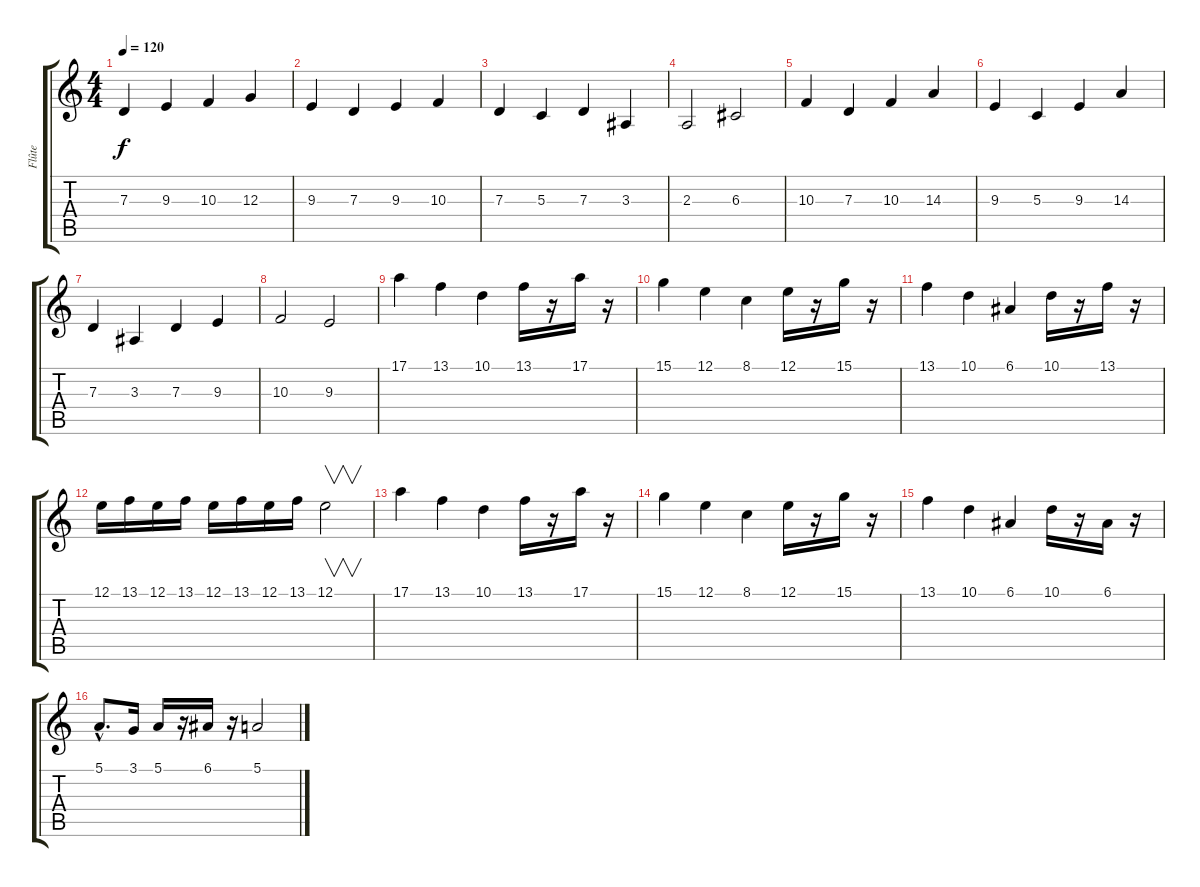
\track ("Flûte" "Flûte") {instrument flute}
\staff {score tabs}
\tuning (E4 B3 G3 D3 A2 E2) {hide}
\ts (4 4)
\tempo 120
\clef g2
\ks c
7.3.4{dy f} 9.3.4 10.3.4 12.3.4 |
9.3.4 7.3.4 9.3.4 10.3.4 |
7.3.4 5.3.4 7.3.4 3.3.4 |
2.3.2 6.3.2 |
10.3.4 7.3.4 10.3.4 14.3.4 |
9.3.4 5.3.4 9.3.4 14.3.4 |
7.3.4 3.3.4 7.3.4 9.3.4 |
10.3.2 9.3.2 |
17.1.4 13.1.4 10.1.4 13.1.16 r.16 17.1.16 r.16 |
15.1.4 12.1.4 8.1.4 12.1.16 r.16 15.1.16 r.16 |
13.1.4 10.1.4 6.1.4 10.1.16 r.16 13.1.16 r.16 |
12.1.16 13.1.16 12.1.16 13.1.16 12.1.16 13.1.16 12.1.16 13.1.16 12.1.2{v} |
17.1.4 13.1.4 10.1.4 13.1.16 r.16 17.1.16 r.16 |
15.1.4 12.1.4 8.1.4 12.1.16 r.16 15.1.16 r.16 |
13.1.4 10.1.4 6.1.4 10.1.16 r.16 6.1.16 r.16 |
5.1{hac}.8{d} 3.1.16 5.1.16 r.16 6.1.16 r.16 5.1.2
